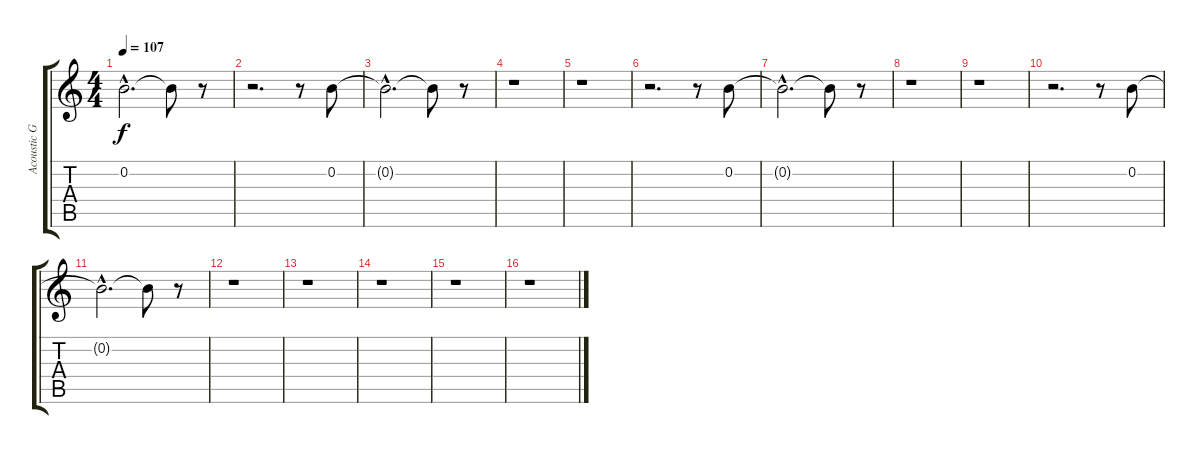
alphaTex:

\track ("Acoustic Guitar" "Acoustic G") {instrument acousticguitarsteel}
\staff {score tabs}
\tuning (E4 B3 G3 D3 A2 E2) {hide}
\ts (4 4)
\tempo 107
\clef g2
\ks c
0.2{hac t}.2{d dy f} 0.2{t}.8 r.8 |
r.2{d} r.8 0.2.8 |
0.2{hac t}.2{d} 0.2{t}.8 r.8 |
r.1 |
r.1 |
r.2{d} r.8 0.2.8 |
0.2{hac t}.2{d} 0.2{t}.8 r.8 |
r.1 |
r.1 |
r.2{d} r.8 0.2.8 |
0.2{hac t}.2{d} 0.2{t}.8 r.8 |
r.1 |
r.1 |
r.1 |
r.1 |
r.1
